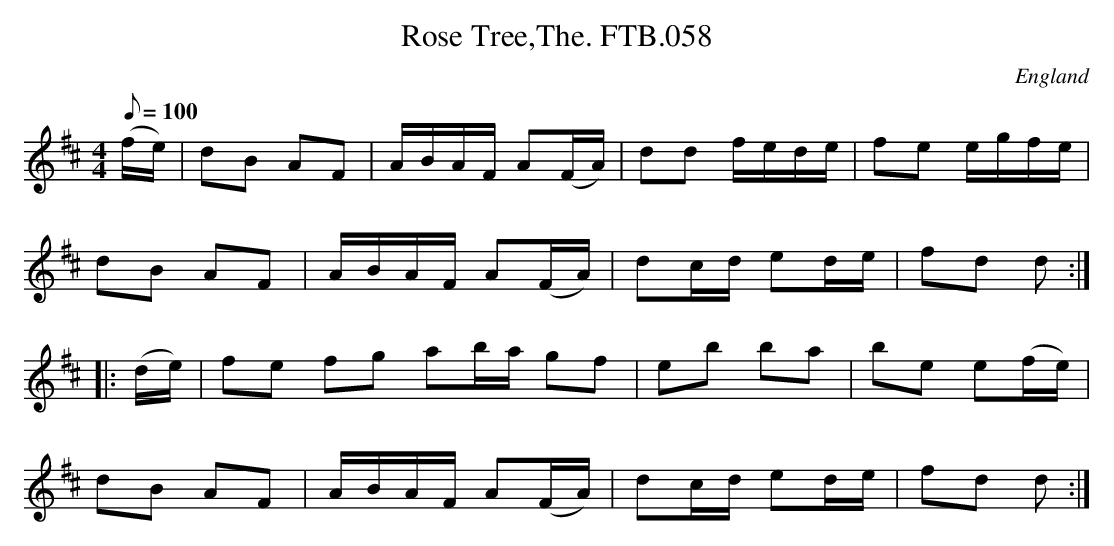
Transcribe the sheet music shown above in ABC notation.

X:1
T:Rose Tree,The. FTB.058
M:4/4
Q:100
O:England
K:D
(f/e/)|dB AF|A/B/A/F/ A(F/A/)|dd f/e/d/e/|fe e/g/f/e/|
dB AF|A/B/A/F/ A(F/A/)|dc/d/ ed/e/|fd d:|
|:(d/e/)|fe fg ab/a/ gf|eb ba|be e(f/e/)|
dB AF|A/B/A/F/ A(F/A/)|dc/d/ ed/e/|fd d:|
